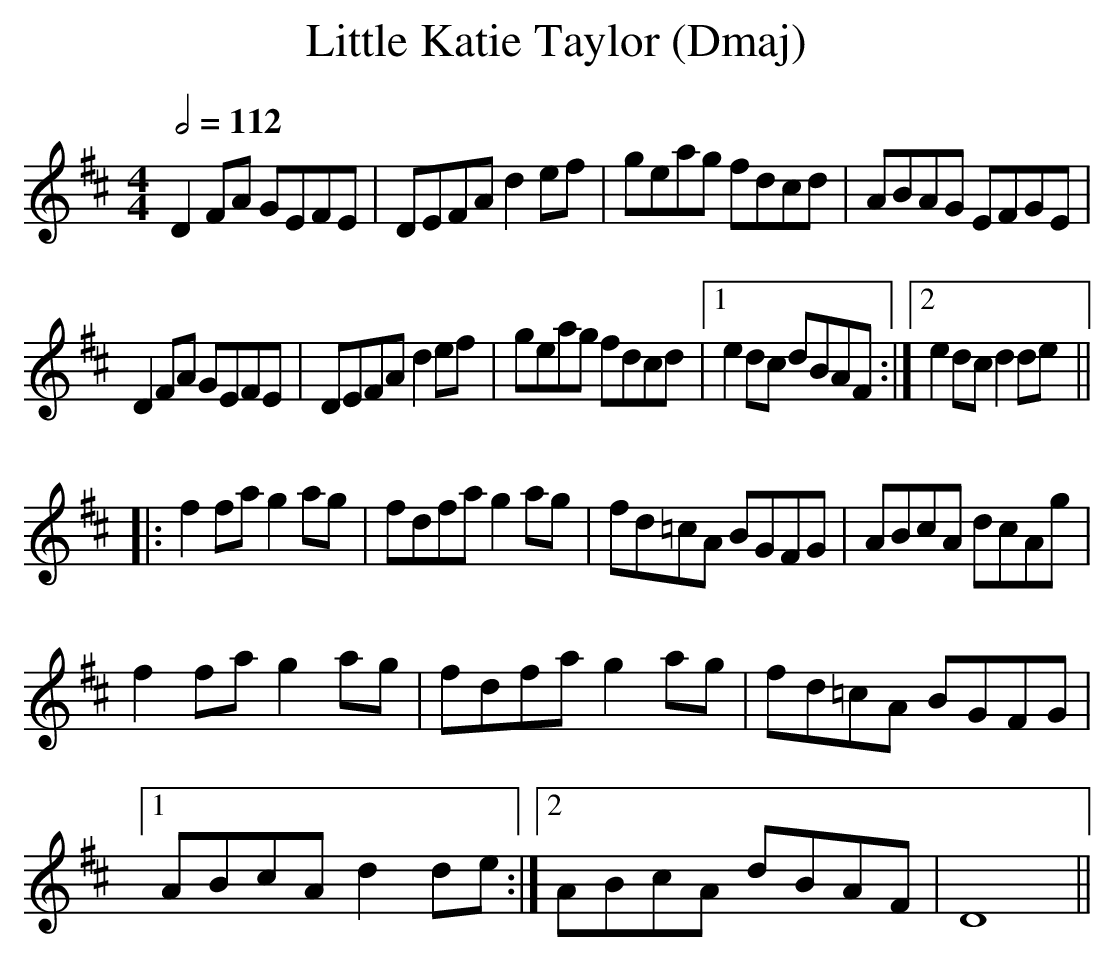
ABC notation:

X:1
T:Little Katie Taylor (Dmaj)
Q:1/2=112
M:4/4
L:1/8
K:Dmaj
D2FA GEFE|DEFA d2ef|geag fdcd|ABAG EFGE|
D2FA GEFE|DEFA d2ef|geag fdcd|1e2dc dBAF:|2e2dc d2de||
|:f2fa g2ag|fdfa g2ag|fd=cA BGFG|ABcA dcAg|
f2fa g2ag|fdfa g2ag|fd=cA BGFG|1 ABcA d2de:|2ABcA dBAF|D8||
